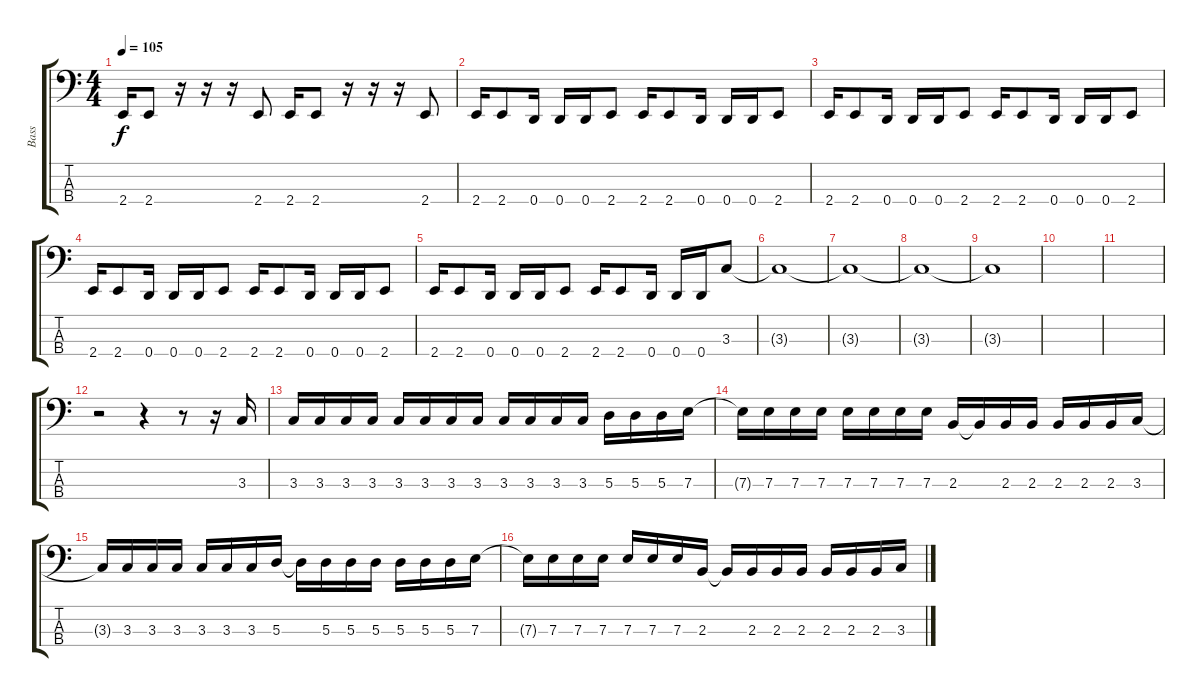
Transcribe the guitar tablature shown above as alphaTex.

\track ("Bass" "Bass") {instrument electricbassfinger}
\staff {score tabs}
\tuning (G2 D2 A1 D1) {hide}
\ts (4 4)
\tempo 105
\clef f4
\ks c
2.4.16{dy f} 2.4.8 r.16 r.16 r.16 2.4.8 2.4.16 2.4.8 r.16 r.16 r.16 2.4.8 |
2.4.16 2.4.8 0.4.16 0.4.16 0.4.16 2.4.8 2.4.16 2.4.8 0.4.16 0.4.16 0.4.16 2.4.8 |
2.4.16 2.4.8 0.4.16 0.4.16 0.4.16 2.4.8 2.4.16 2.4.8 0.4.16 0.4.16 0.4.16 2.4.8 |
2.4.16 2.4.8 0.4.16 0.4.16 0.4.16 2.4.8 2.4.16 2.4.8 0.4.16 0.4.16 0.4.16 2.4.8 |
2.4.16 2.4.8 0.4.16 0.4.16 0.4.16 2.4.8 2.4.16 2.4.8 0.4.16 0.4.16 0.4.16 3.3.8 |
3.3{t}.1 |
3.3{t}.1 |
3.3{t}.1 |
3.3{t}.1 |
|
|
r.2 r.4 r.8 r.16 3.3.16 |
3.3.16 3.3.16 3.3.16 3.3.16 3.3.16 3.3.16 3.3.16 3.3.16 3.3.16 3.3.16 3.3.16 3.3.16 5.3.16 5.3.16 5.3.16 7.3.16 |
7.3{t}.16 7.3.16 7.3.16 7.3.16 7.3.16 7.3.16 7.3.16 7.3.16 2.3.16 2.3{t}.16 2.3.16 2.3.16 2.3.16 2.3.16 2.3.16 3.3.16 |
3.3{t}.16 3.3.16 3.3.16 3.3.16 3.3.16 3.3.16 3.3.16 5.3.16 5.3{t}.16 5.3.16 5.3.16 5.3.16 5.3.16 5.3.16 5.3.16 7.3.16 |
7.3{t}.16 7.3.16 7.3.16 7.3.16 7.3.16 7.3.16 7.3.16 2.3.16 2.3{t}.16 2.3.16 2.3.16 2.3.16 2.3.16 2.3.16 2.3.16 3.3.16
